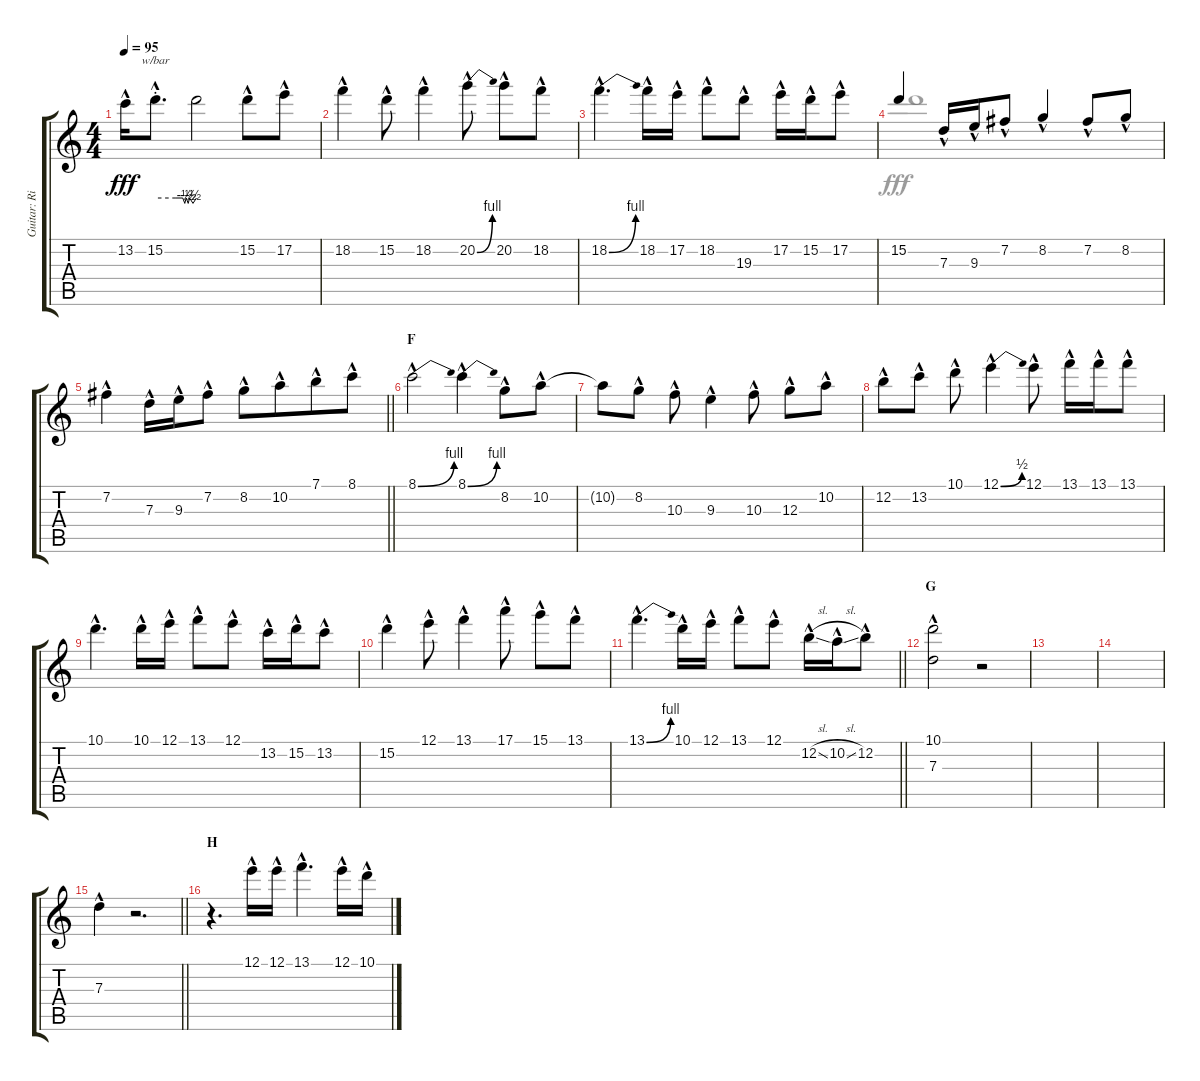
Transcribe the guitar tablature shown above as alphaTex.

\track ("Guitar: Rik" "Guitar: Ri") {instrument acousticguitarnylon}
\staff {score tabs}
\tuning (E4 B3 G3 D3 A2 E2) {hide}
\voice
\ts (4 4)
\tempo 95
\clef g2
\ks c
13.2{hac}.16{dy fff} 15.2{hac st}.8{d tbe (custom default 0 0 30 0 40 0 43 -2 45 0 48 -2 50 0 55 -2 60 0)} 15.2{t}.2 15.2{hac}.8 17.2{hac}.8 |
18.2{hac}.4 15.2{hac}.8 18.2{hac}.4 20.2{be (bend 0 0 60 4) hac}.8 20.2{hac}.8 18.2{hac}.8 |
18.2{be (bend 0 0 60 4) hac}.4{d} 18.2{hac}.16 17.2{hac}.16 18.2{hac}.8 19.3{hac}.8 17.2{hac}.16 15.2{hac}.16 17.2{hac}.8 |
15.2.4 7.3{hac}.16 9.3{hac}.16 7.2{hac}.8 8.2{hac}.4 7.2{hac}.8 8.2{hac}.8 |
\barLineRight lightlight
7.2{hac}.4 7.3{hac}.16 9.3{hac}.16 7.2{hac}.8 8.2{hac}.8 10.2{hac}.8{beam merge} 7.1{hac}.8 8.1{hac}.8 |
\section ("" "F")
8.1{be (bend 0 0 60 4) hac}.2 8.1{be (bend 0 0 60 4) hac}.4 8.2{hac}.8 10.2{hac}.8 |
10.2{t}.8 8.2{hac}.8 10.3{hac}.8 9.3{hac}.4 10.3{hac}.8 12.3{hac}.8 10.2{hac}.8 |
12.2{hac}.8 13.2{hac}.8 10.1{hac}.8 12.1{be (bend 0 0 60 2) hac}.4 12.1{hac}.8 13.1{hac}.16 13.1{hac}.16 13.1{hac}.8 |
10.1{hac}.4{d} 10.1{hac}.16 12.1{hac}.16 13.1{hac}.8 12.1{hac}.8 13.2{hac}.16 15.2{hac}.16 13.2{hac}.8 |
15.2{hac}.4 12.1{hac}.8 13.1{hac}.4 17.1{hac}.8 15.1{hac}.8 13.1{hac}.8 |
\barLineRight lightlight
13.1{be (bend 0 0 60 4) hac}.4{d} 10.1{hac}.16 12.1{hac}.16 13.1{hac}.8 12.1{hac}.8 12.2{sl hac}.16 10.2{sl hac}.16 12.2{hac}.8 |
\section ("" "G")
(10.1{hac} 7.3).2 r.2 |
|
|
\barLineRight lightlight
7.3{hac}.4 r.2{d} |
\section ("" "H")
r.4{d} 12.1{hac}.16 12.1{hac}.16 13.1{hac}.4{d} 12.1{hac}.16 10.1{hac}.16
\voice
\clef g2
\ottava regular
\simile none
\ks c
|
|
|
15.2.1 |
\barLineRight lightlight
|
|
|
|
|
|
\barLineRight lightlight
|
|
|
|
\barLineRight lightlight
|
